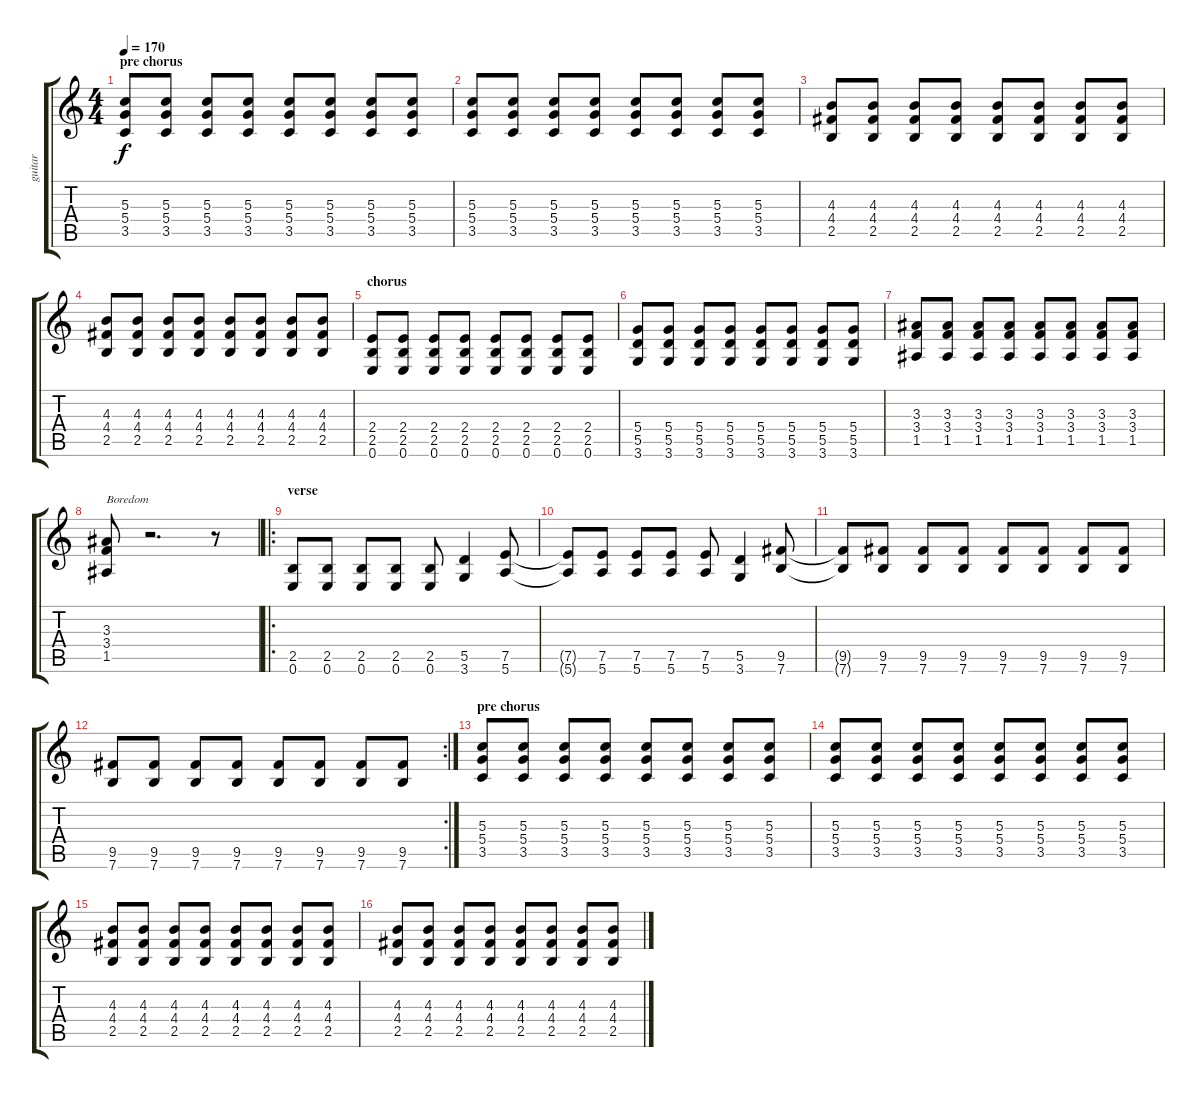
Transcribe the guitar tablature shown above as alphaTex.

\track ("guitar" "guitar") {instrument overdrivenguitar}
\staff {score tabs}
\tuning (E4 B3 G3 D3 A2 E2) {hide}
\ts (4 4)
\section ("" "pre chorus")
\tempo 170
\clef g2
\ks c
(5.3 5.4 3.5).8{dy f} (5.3 5.4 3.5).8 (5.3 5.4 3.5).8 (5.3 5.4 3.5).8 (5.3 5.4 3.5).8 (5.3 5.4 3.5).8 (5.3 5.4 3.5).8 (5.3 5.4 3.5).8 |
(5.3 5.4 3.5).8 (5.3 5.4 3.5).8 (5.3 5.4 3.5).8 (5.3 5.4 3.5).8 (5.3 5.4 3.5).8 (5.3 5.4 3.5).8 (5.3 5.4 3.5).8 (5.3 5.4 3.5).8 |
(4.3 4.4 2.5).8 (4.3 4.4 2.5).8 (4.3 4.4 2.5).8 (4.3 4.4 2.5).8 (4.3 4.4 2.5).8 (4.3 4.4 2.5).8 (4.3 4.4 2.5).8 (4.3 4.4 2.5).8 |
(4.3 4.4 2.5).8 (4.3 4.4 2.5).8 (4.3 4.4 2.5).8 (4.3 4.4 2.5).8 (4.3 4.4 2.5).8 (4.3 4.4 2.5).8 (4.3 4.4 2.5).8 (4.3 4.4 2.5).8 |
\section ("" "chorus")
(2.4 2.5 0.6).8 (2.4 2.5 0.6).8 (2.4 2.5 0.6).8 (2.4 2.5 0.6).8 (2.4 2.5 0.6).8 (2.4 2.5 0.6).8 (2.4 2.5 0.6).8 (2.4 2.5 0.6).8 |
(5.4 5.5 3.6).8 (5.4 5.5 3.6).8 (5.4 5.5 3.6).8 (5.4 5.5 3.6).8 (5.4 5.5 3.6).8 (5.4 5.5 3.6).8 (5.4 5.5 3.6).8 (5.4 5.5 3.6).8 |
(3.3 3.4 1.5).8 (3.3 3.4 1.5).8 (3.3 3.4 1.5).8 (3.3 3.4 1.5).8 (3.3 3.4 1.5).8 (3.3 3.4 1.5).8 (3.3 3.4 1.5).8 (3.3 3.4 1.5).8 |
(3.3 3.4 1.5).8{txt "Boredom"} r.2{d} r.8 |
\ro
\section ("" "verse")
(2.5 0.6).8 (2.5 0.6).8 (2.5 0.6).8 (2.5 0.6).8 (2.5 0.6).8 (5.5 3.6).4 (7.5 5.6).8 |
(7.5{t} 5.6{t}).8 (7.5 5.6).8 (7.5 5.6).8 (7.5 5.6).8 (7.5 5.6).8 (5.5 3.6).4 (9.5 7.6).8 |
(9.5{t} 7.6{t}).8 (9.5 7.6).8 (9.5 7.6).8 (9.5 7.6).8 (9.5 7.6).8 (9.5 7.6).8 (9.5 7.6).8 (9.5 7.6).8 |
\rc 2
(9.5 7.6).8 (9.5 7.6).8 (9.5 7.6).8 (9.5 7.6).8 (9.5 7.6).8 (9.5 7.6).8 (9.5 7.6).8 (9.5 7.6).8 |
\section ("" "pre chorus")
(5.3 5.4 3.5).8 (5.3 5.4 3.5).8 (5.3 5.4 3.5).8 (5.3 5.4 3.5).8 (5.3 5.4 3.5).8 (5.3 5.4 3.5).8 (5.3 5.4 3.5).8 (5.3 5.4 3.5).8 |
(5.3 5.4 3.5).8 (5.3 5.4 3.5).8 (5.3 5.4 3.5).8 (5.3 5.4 3.5).8 (5.3 5.4 3.5).8 (5.3 5.4 3.5).8 (5.3 5.4 3.5).8 (5.3 5.4 3.5).8 |
(4.3 4.4 2.5).8 (4.3 4.4 2.5).8 (4.3 4.4 2.5).8 (4.3 4.4 2.5).8 (4.3 4.4 2.5).8 (4.3 4.4 2.5).8 (4.3 4.4 2.5).8 (4.3 4.4 2.5).8 |
(4.3 4.4 2.5).8 (4.3 4.4 2.5).8 (4.3 4.4 2.5).8 (4.3 4.4 2.5).8 (4.3 4.4 2.5).8 (4.3 4.4 2.5).8 (4.3 4.4 2.5).8 (4.3 4.4 2.5).8
